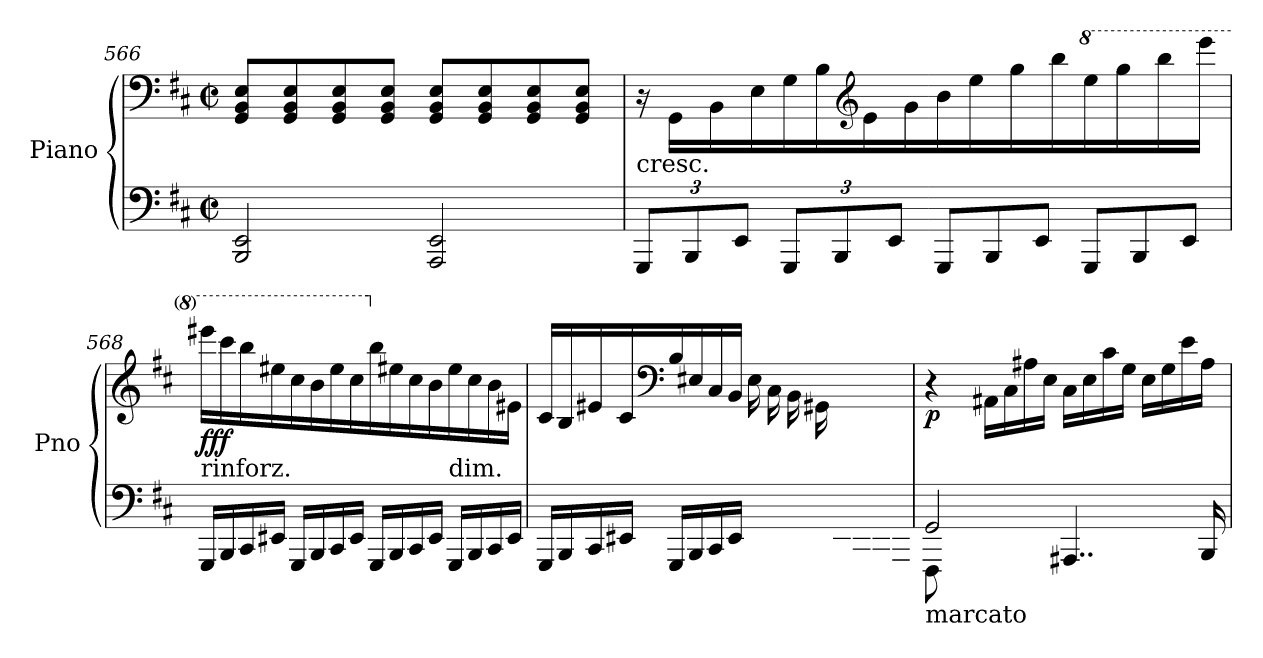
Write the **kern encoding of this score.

**kern	**kern	**dynam
*part1	*part1	*part1
*staff2	*staff1	*staff1/2
*I"Piano	*	*
*I'Pno	*	*
*clefF4	*clefF4	*
*k[f#c#]	*k[f#c#]	*
*M4/4	*M4/4	*
*met(c|)	*met(c|)	*
=566	=566	=566
2BBB/ 2EE/	8GG/ 8BB/ 8E/L	.
.	8GG/ 8BB/ 8E/	.
.	8GG/ 8BB/ 8E/	.
.	8GG/ 8BB/ 8E/J	.
2AAA/ 2EE/	8GG/ 8BB/ 8E/L	.
.	8GG/ 8BB/ 8E/	.
.	8GG/ 8BB/ 8E/	.
.	8GG/ 8BB/ 8E/J	.
=567	=567	=567
*Xbrackettup	*	*
!	!LO:TX:b:t=cresc.	!
12GGG/L	16r	.
.	16GG\LL	.
12BBB/	.	.
.	16BB\	.
12EE/J	.	.
.	16E\	.
12GGG/L	16G\	.
.	16B\	.
12BBB/	.	.
*	*clefG2	*
.	16e\	.
12EE/J	.	.
.	16g\	.
*Xtuplet	*	*
12GGG/L	16b\	.
.	16ee\	.
12BBB/	.	.
.	16gg\	.
12EE/J	.	.
.	16bb\	.
*	*8va	*
12GGG/L	16eee\	.
.	16ggg\	.
12BBB/	.	.
.	16bbb\	.
12EE/J	.	.
.	16eeee\JJ	.
!!LO:LB:g=z
=568	=568	=568
!	!LO:TX:b:t=rinforz.	!
!	!	!LO:DY:b
16GGG/LL	16eeee#X\LL	fff
16BBB/	16cccc#\	.
16CC#/	16bbb\	.
16EE#X/JJ	16eee#X\	.
16GGG/LL	16ccc#\	.
16BBB/	16bb\	.
16CC#/	16eee#\	.
16EE#/JJ	16ccc#\	.
*	*X8va	*
16GGG/LL	16bb\	.
16BBB/	16ee#X\	.
16CC#/	16cc#\	.
16EE#/JJ	16b\	.
!LO:TX:a:t=dim.	!	!
16GGG/LL	16ee#\	.
16BBB/	16cc#\	.
16CC#/	16b\	.
16EE#/JJ	16e#X\JJ	.
=569	=569	=569
*^	*	*
2.ryy	16GGG/LL	16c#/LL	.
.	16BBB/	16B/	.
.	16CC#/	16e#X/	.
.	16EE#X/JJ	16c#/	.
*	*	*clefF4	*
.	16GGG/LL	16B/	.
.	16BBB/	16E#X/	.
.	16CC#/	16C#/	.
.	16EE#/JJ	16BB/JJ	.
.	2ryy	16E#\LL	.
.	.	16C#\	.
.	.	16BB\	.
.	.	16GG#X\	.
16EE#X/	.	4ryy	.
16CC#/	.	.	.
16BBB/	.	.	.
16GGG/JJ	.	.	.
!!LO:LB:g=z
=570	=570	=570	=570
!LO:TX:b:t=marcato	!	!	!
!	!	!	!LO:DY:b
2FFF#/yy: 2GG/:	8FFF#\	4r	p
.	2..ryy	.	.
.	.	16AA#X\LL	.
.	.	16C#\	.
.	.	16A#X\	.
.	.	16E\JJ	.
4..AAA#X/	.	16C#\LL	.
.	.	16E\	.
.	.	16c#\	.
.	.	16G\JJ	.
.	.	16E\LL	.
.	.	16G\	.
.	.	16e\	.
16BBB/	.	16A#\JJ	.
*v	*v	*	*
=	=	=
*-	*-	*-
